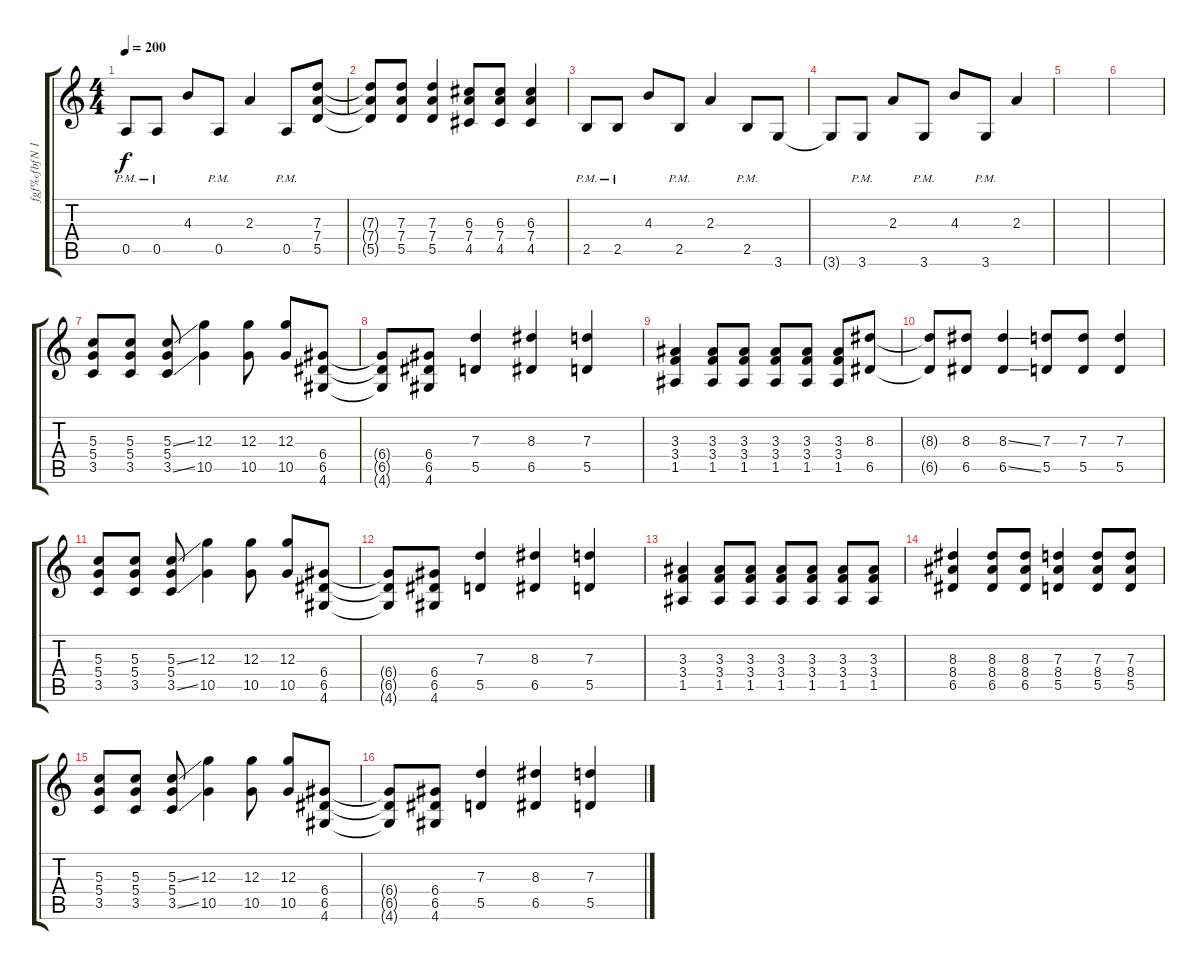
\track ("ƒgƒ‰ƒbƒN 1" "ƒgƒ‰ƒbƒN 1") {instrument distortionguitar}
\staff {score tabs}
\tuning (E4 B3 G3 D3 A2 E2) {hide}
\ts (4 4)
\tempo 200
\clef g2
\ks c
0.5{pm}.8{dy f} 0.5{pm}.8 4.3.8 0.5{pm}.8 2.3.4 0.5{pm}.8 (7.3 7.4 5.5).8 |
(7.3{t} 7.4{t} 5.5{t}).8 (7.3 7.4 5.5).8 (7.3 7.4 5.5).4 (6.3 7.4 4.5).8 (6.3 7.4 4.5).8 (6.3 7.4 4.5).4 |
2.5{pm}.8 2.5{pm}.8 4.3.8 2.5{pm}.8 2.3.4 2.5{pm}.8 3.6.8 |
3.6{t}.8 3.6{pm}.8 2.3.8 3.6{pm}.8 4.3.8 3.6{pm}.8 2.3.4 |
|
|
(5.3 5.4 3.5).8 (5.3 5.4 3.5).8 (5.3{ss} 5.4 3.5{ss}).8 (12.3 10.5).4 (12.3 10.5).8 (12.3 10.5).8 (6.4 6.5 4.6).8 |
(6.4{t} 6.5{t} 4.6{t}).8 (6.4 6.5 4.6).8 (7.3 5.5).4 (8.3 6.5).4 (7.3 5.5).4 |
(3.3 3.4 1.5).4 (3.3 3.4 1.5).8 (3.3 3.4 1.5).8 (3.3 3.4 1.5).8 (3.3 3.4 1.5).8 (3.3 3.4 1.5).8 (8.3 6.5).8 |
(8.3{t} 6.5{t}).8 (8.3 6.5).8 (8.3{ss} 6.5{ss}).4 (7.3 5.5).8 (7.3 5.5).8 (7.3 5.5).4 |
(5.3 5.4 3.5).8 (5.3 5.4 3.5).8 (5.3{ss} 5.4 3.5{ss}).8 (12.3 10.5).4 (12.3 10.5).8 (12.3 10.5).8 (6.4 6.5 4.6).8 |
(6.4{t} 6.5{t} 4.6{t}).8 (6.4 6.5 4.6).8 (7.3 5.5).4 (8.3 6.5).4 (7.3 5.5).4 |
(3.3 3.4 1.5).4 (3.3 3.4 1.5).8 (3.3 3.4 1.5).8 (3.3 3.4 1.5).8 (3.3 3.4 1.5).8 (3.3 3.4 1.5).8 (3.3 3.4 1.5).8 |
(8.3 8.4 6.5).4 (8.3 8.4 6.5).8 (8.3 8.4 6.5).8 (7.3 8.4 5.5).4 (7.3 8.4 5.5).8 (7.3 8.4 5.5).8 |
(5.3 5.4 3.5).8 (5.3 5.4 3.5).8 (5.3{ss} 5.4 3.5{ss}).8 (12.3 10.5).4 (12.3 10.5).8 (12.3 10.5).8 (6.4 6.5 4.6).8 |
(6.4{t} 6.5{t} 4.6{t}).8 (6.4 6.5 4.6).8 (7.3 5.5).4 (8.3 6.5).4 (7.3 5.5).4
